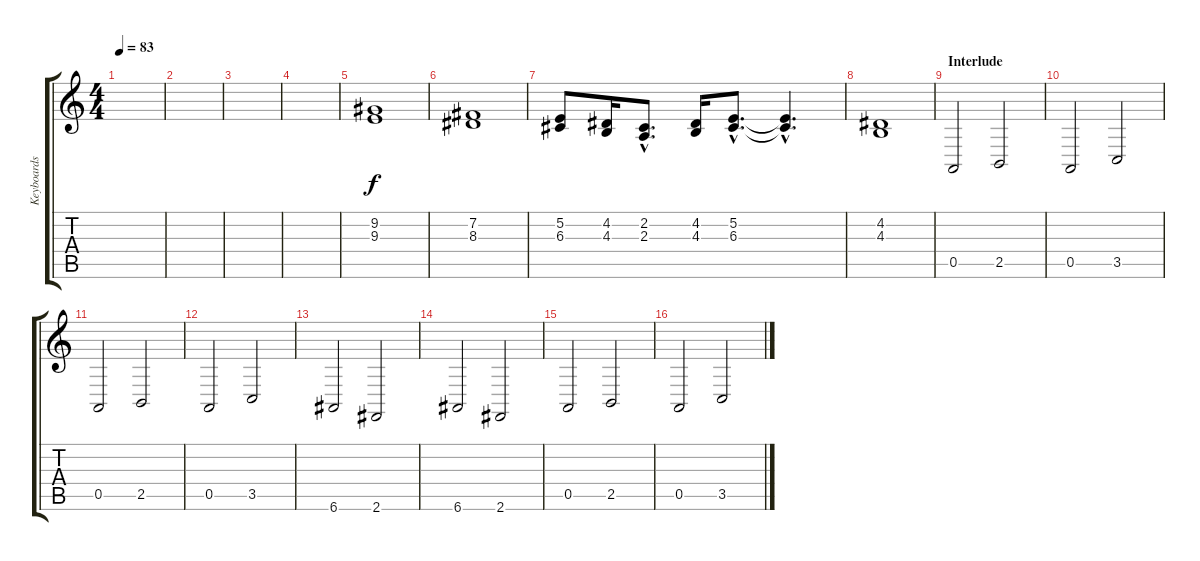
\track ("Keyboards" "Keyboards") {instrument stringensemble1}
\staff {score tabs}
\tuning (E4 B3 G3 D3 A2 E2) {hide}
\ts (4 4)
\tempo 83
\clef g2
\ks c
|
|
|
|
(9.2 9.3).1 |
(7.2 8.3).1 |
(5.2 6.3).8 (4.2 4.3).16 (2.2{hac} 2.3{hac}).8{d} (4.2 4.3).16 (5.2{hac} 6.3{hac}).8{d} (5.2{hac t} 6.3{hac t}).4{d} |
(4.2 4.3).1 |
\section ("" "Interlude")
0.5.2 2.5.2 |
0.5.2 3.5.2 |
0.5.2 2.5.2 |
0.5.2 3.5.2 |
6.6.2 2.6.2 |
6.6.2 2.6.2 |
0.5.2 2.5.2 |
0.5.2 3.5.2
